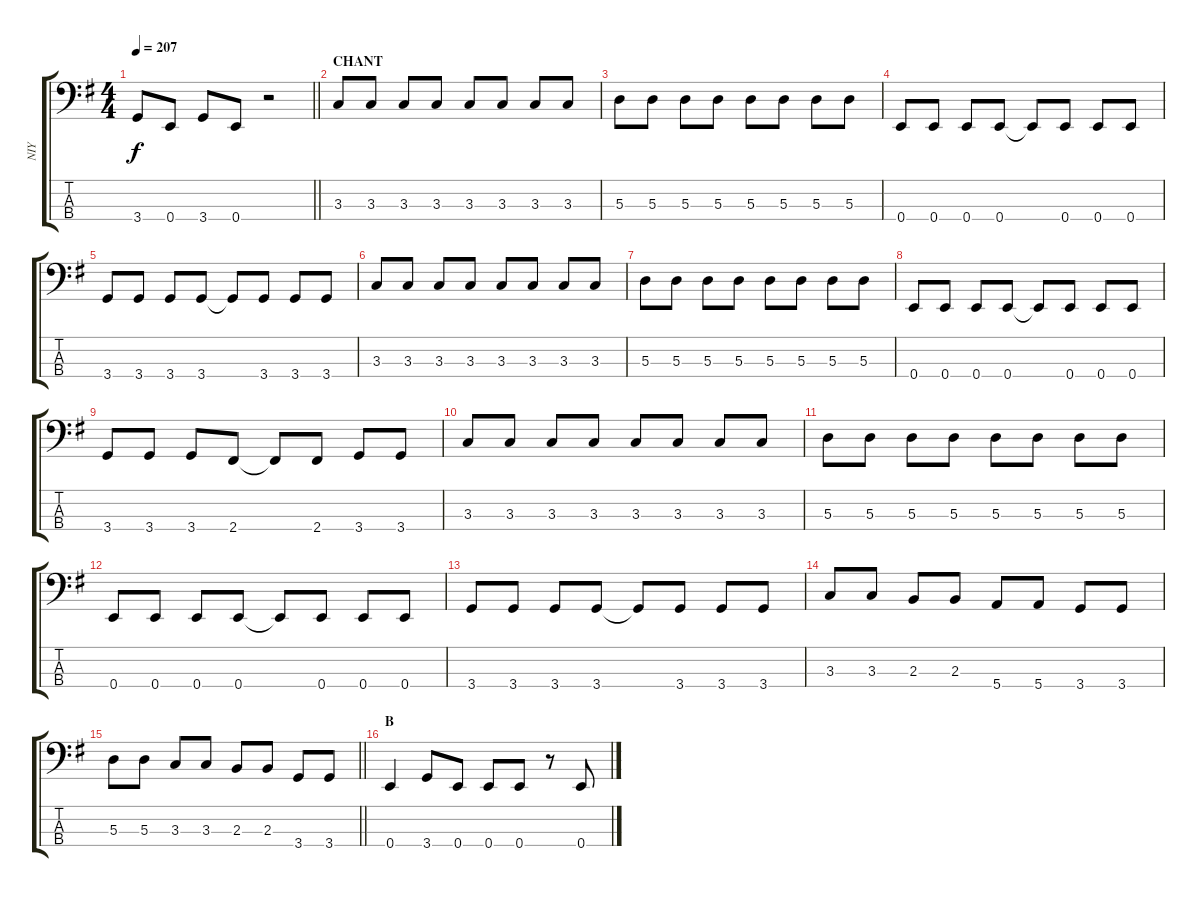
\track ("NIY" "NIY") {instrument electricbasspick}
\staff {score tabs}
\tuning (G2 D2 A1 E1) {hide}
\ts (4 4)
\tempo 207
\clef f4
\barLineRight lightlight
\ks eminor
3.4.8{dy f} 0.4.8 3.4.8 0.4.8 r.2 |
\section ("" "CHANT")
3.3.8 3.3.8 3.3.8 3.3.8 3.3.8 3.3.8 3.3.8 3.3.8 |
5.3.8 5.3.8 5.3.8 5.3.8 5.3.8 5.3.8 5.3.8 5.3.8 |
0.4.8 0.4.8 0.4.8 0.4.8 0.4{t}.8 0.4.8 0.4.8 0.4.8 |
3.4.8 3.4.8 3.4.8 3.4.8 3.4{t}.8 3.4.8 3.4.8 3.4.8 |
3.3.8 3.3.8 3.3.8 3.3.8 3.3.8 3.3.8 3.3.8 3.3.8 |
5.3.8 5.3.8 5.3.8 5.3.8 5.3.8 5.3.8 5.3.8 5.3.8 |
0.4.8 0.4.8 0.4.8 0.4.8 0.4{t}.8 0.4.8 0.4.8 0.4.8 |
3.4.8 3.4.8 3.4.8 2.4.8 2.4{t}.8 2.4.8 3.4.8 3.4.8 |
3.3.8 3.3.8 3.3.8 3.3.8 3.3.8 3.3.8 3.3.8 3.3.8 |
5.3.8 5.3.8 5.3.8 5.3.8 5.3.8 5.3.8 5.3.8 5.3.8 |
0.4.8 0.4.8 0.4.8 0.4.8 0.4{t}.8 0.4.8 0.4.8 0.4.8 |
3.4.8 3.4.8 3.4.8 3.4.8 3.4{t}.8 3.4.8 3.4.8 3.4.8 |
3.3.8 3.3.8 2.3.8 2.3.8 5.4.8 5.4.8 3.4.8 3.4.8 |
\barLineRight lightlight
5.3.8 5.3.8 3.3.8 3.3.8 2.3.8 2.3.8 3.4.8 3.4.8 |
\section ("" "B")
0.4.4 3.4.8 0.4.8 0.4.8 0.4.8 r.8 0.4.8
